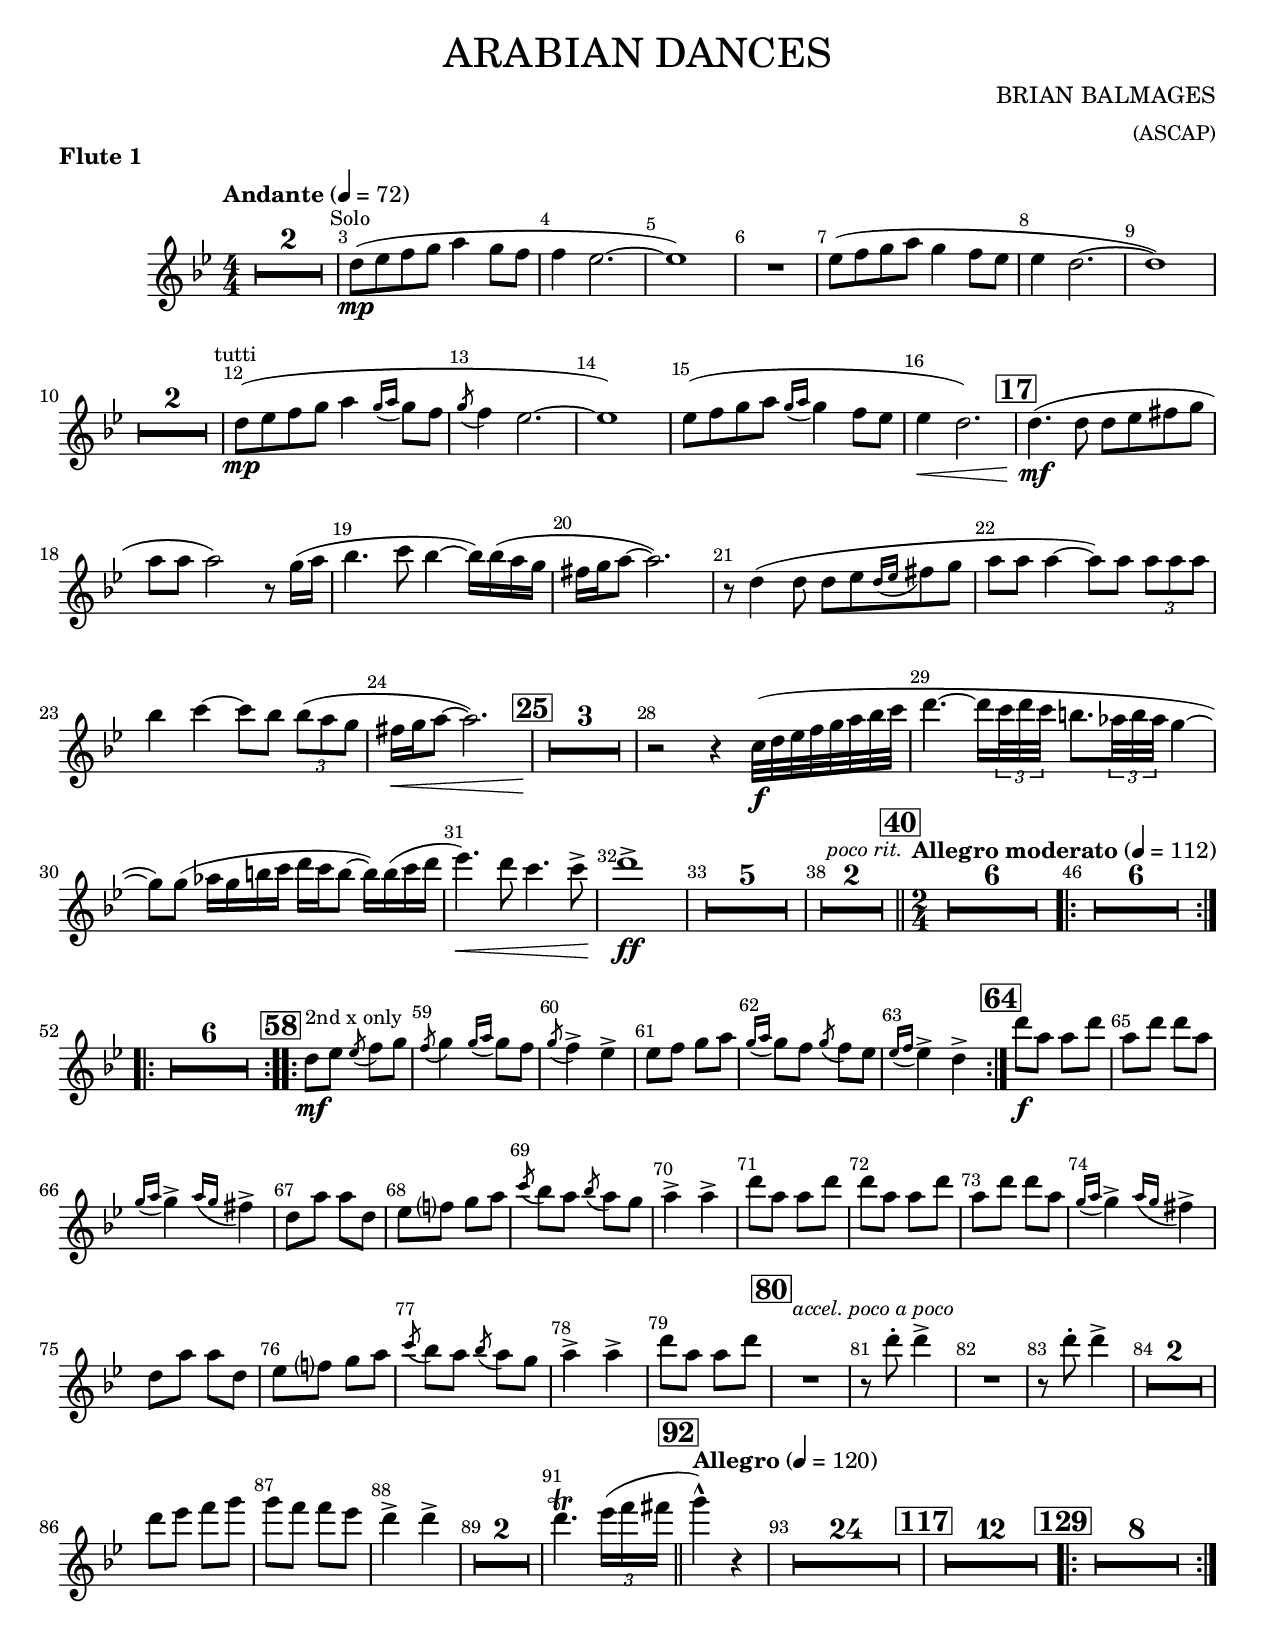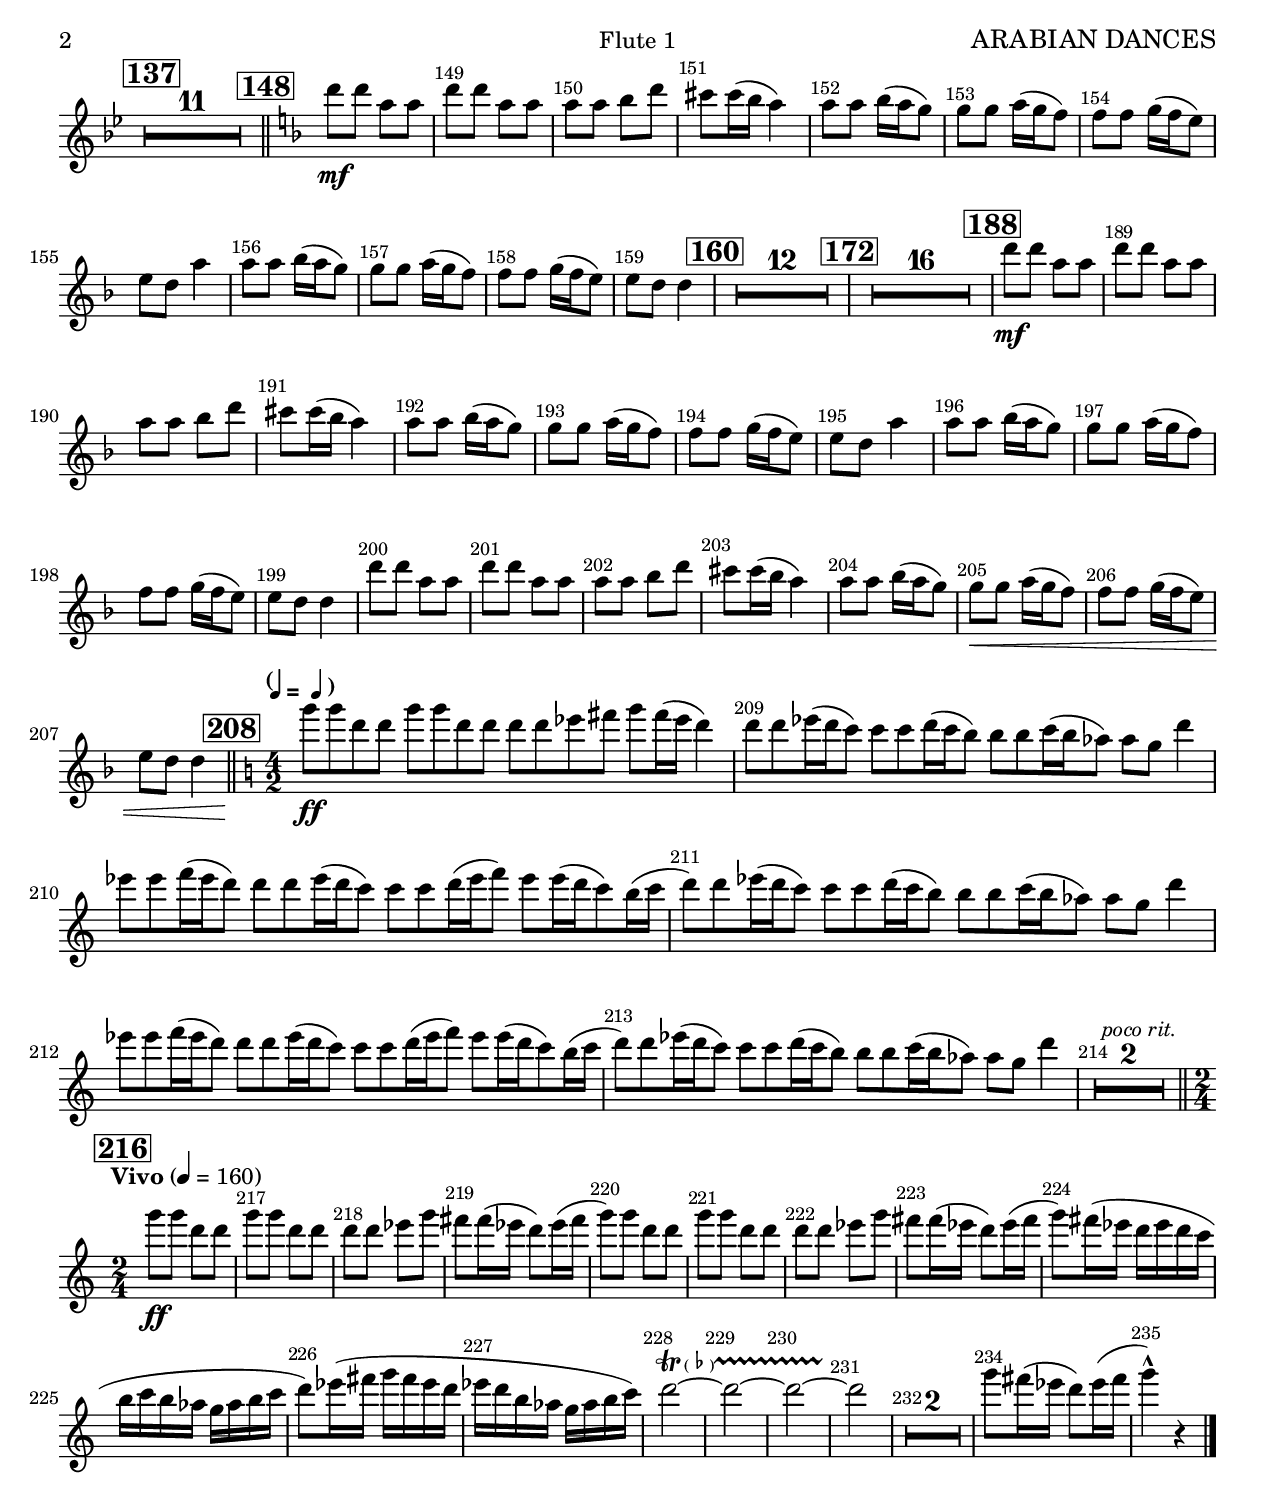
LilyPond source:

\version "2.18.2"
\language "english"

\version "2.18.2"
\language "english"

\version "2.18.2"
\language "english"

% Copied from http://lsr.di.unimi.it/LSR/Snippet?id=204

rhythmMarkStaffReduce = #-3
rhythmMarkLabelFontSize = #-2

rhythmMark = #(define-music-function (parser location originalRhythm newRhythm ) (ly:music? ly:music?)
  #{
    \tempo \markup {
      \line \general-align #Y #DOWN {
        \combine
        "("
        \score {
          \new Staff \with {
            fontSize = #rhythmMarkStaffReduce
            \override StaffSymbol.staff-space = #(magstep rhythmMarkStaffReduce)
            \override StaffSymbol.line-count = #0
            \override VerticalAxisGroup.Y-extent = #'(-0.85 . 4)
          } {
            \relative c'' { \stemUp $originalRhythm }
          }
          \layout {
            ragged-right = ##t
            indent = 0
            \context {
              \Staff
              \remove "Clef_engraver"
              \remove "Time_signature_engraver"
            }
          }
        }
        "="
        \score {
          \new Staff \with {
            fontSize = #rhythmMarkStaffReduce
            \override StaffSymbol.staff-space = #(magstep rhythmMarkStaffReduce)
            \override StaffSymbol.line-count = #0
            \override VerticalAxisGroup.Y-extent = #'(-0.85 . 4)
          } {
            \relative c'' { \stemUp $newRhythm }
          }
          \layout {
            ragged-right = ##t
            indent = 0
            \context {
              \Staff
              \remove "Clef_engraver"
              \remove "Time_signature_engraver"
            }
          }
        }
        ")"
      }
    }
  #})


\header {
  title = \markup { \normal-text \larger "ARABIAN DANCES" }
  composer = \markup \right-column {
    "BRIAN BALMAGES"
    \smaller "(ASCAP)"
  }
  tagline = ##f
}

\paper {
  #(set-paper-size "ansi a")
  oddHeaderMarkup = \markup \fill-line {
    \on-the-fly #print-page-number-check-first
    \fromproperty #'header:title
    \on-the-fly #print-page-number-check-first
    \fromproperty #'header:part
    \on-the-fly #print-page-number-check-first
    \fromproperty #'page:page-number-string
  }
  evenHeaderMarkup = \markup \fill-line {
    \on-the-fly #print-page-number-check-first
    \fromproperty #'page:page-number-string
    \on-the-fly #print-page-number-check-first
    \fromproperty #'header:part
    \fromproperty #'header:title
  }
}

rehearsalMark = {
  \once \override Score.BarNumber.break-visibility = ##(#f #f #f)
  \mark \default
}

quarterNote = { g4 }

scoreOutline = {
  \compressFullBarRests
  \override MultiMeasureRest.expand-limit = #1
  \set Score.markFormatter = #format-mark-box-barnumbers
  \override Score.BarNumber.break-visibility = #end-of-line-invisible
  \context Score \applyContext #(set-bar-number-visibility 1)
  \numericTimeSignature

  \time 4/4
  \key bf \major
  \tempo "Andante" 4 = 72
  s1*16

  %%% m. 17 %%%
  \rehearsalMark
  | s1*8

  %%% m. 25 %%%
  \rehearsalMark
  | s1*13

  % m. 38
  \tempo \markup { \normal-text \italic \smaller "poco rit." }
  | s1*2

  %%% m. 40 %%%
  \rehearsalMark
  \bar "||"
  \time 2/4
  \tempo "Allegro moderato" 4 = 112
  | s2*6

  % m. 46
  \repeat volta 2 {
  | s2*6
  }

  % m. 52
  \repeat volta 2 {
  | s2*6
  }

  %%% m. 58 %%%
  \rehearsalMark
  \repeat volta 2 {
  | s2*6
  }

  %%% m. 64 %%%
  \rehearsalMark
  | s2*16

  %%% m. 80 %%%
  \rehearsalMark
  \tempo \markup { \normal-text \italic \smaller "accel. poco a poco" }
  | s2*12

  %%% m. 92 %%%
  \rehearsalMark
  \bar "||"
  \tempo "Allegro" 4 = 120
  | s2*25

  %%% m. 117 %%%
  \rehearsalMark
  | s2*12

  %%% m. 129 %%%
  \rehearsalMark
  \repeat volta 2 {
  | s2*8
  }

  %%% m. 137 %%%
  \rehearsalMark
  | s2*11

  %%% m. 148 %%%
  \rehearsalMark
  \bar "||"
  \key f \major
  | s2*12

  %%% m. 160 %%%
  \rehearsalMark
  | s2*12

  %%% m. 172 %%%
  \rehearsalMark
  | s2*16

  %%% m. 188 %%%
  \rehearsalMark
  | s2*20

  %%% m. 208 %%%
  \rehearsalMark
  \bar "||"
  \time 4/2
  \rhythmMark \quarterNote \quarterNote
  \key c \major
  | s\breve*6

  % m. 214
  \tempo \markup { \normal-text \italic \smaller "poco rit." }
  | s\breve*2

  %%% m. 216 %%%
  \rehearsalMark
  \bar "||"
  \time 2/4
  \tempo "Vivo" 4 = 160
  | s2*20

  \bar "|."
}

\version "2.18.2"
\language "english"

% Modified from lilypond.1069038.n5.nabble.com/help-with-pitchedtrill-td13811.htm

flatTrill = {
  \once \override TrillSpanner #'bound-details #'left #'text = \markup {
    \musicglyph #"scripts.trill"
    \teeny "("
    \teeny \raise #0.625 \flat
    \teeny ")"
  }
}


\header {
  part = "Flute 1"
  piece = \markup { \bold $part }
}

partFluteOne = \relative c''' {
  R1*2
  |
  % m. 3
  d,8(\mp^\markup \center-align { \smaller "Solo" } ef8
  f8 g8
  a4
  g8 f8
  |
  % m. 4
  f4
  ef2.~


  |
  % m. 5
  ef1)



  |
  % m. 6
  R1*1



  |
  % m. 7
  ef8( f8
  g8 a8
  g4
  f8 ef8
  |
  % m. 8
  ef4
  d2.~


  |
  % m. 9
  d1)



  |
  % m. 10, 11
  R1*2
  |
  % m. 12
  d8(\mp^\markup \center-align { \smaller "tutti" } ef8
  f8 g8
  a4
  \appoggiatura { g16 a16 } g8 f8
  |
  % m. 13
  \acciaccatura g8 f4
  ef2.~


  |
  % m. 14
  ef1)



  |
  % m. 15
  ef8( f8
  g8 a8
  \appoggiatura { g16 a16 } g4
  f8 ef8
  |
  % m. 16
  ef4\<
  d2.)


  |
  % m. 17
  d4.(\mf
    d8
  d8 ef8
  fs8 g8
  |
  % m. 18
  a8 a8
  a2)

  r8 g16( a16
  |
  % m. 19
  bf4.
    c8
  bf4~
  bf16) bf16( a16 g16
  |
  % m. 20
  fs16 g16 a8~
  a2.)


  |
  % m. 21
  r8 d,4(
    d8
  d8[ ef8
  \appoggiatura { d16 ef16 }
  fs8 g8]
  |
  % m. 22
  a8 a8
  a4~
  a8) a8
  \tuplet 3/2 { a8 a8 a8 }
  |
  % m. 23
  bf4
  c4~
  c8 bf8
  \tuplet 3/2 { bf8( a8 g8 }
  |
  % m. 24
  fs16\< g16 a8~
  a2.)


  |
  % m. 25, 26, 27
  R1*3\!
  |
  % m. 28
  r2

  r4
  c,32(\f d32 ef32 f32 g32 a32 bf32 c32
  |
  % m. 29
  d4.~
    d16 \tuplet 3/2 { c32 d32 c32 }
  b8. \tuplet 3/2 { af32 b32 af32 }
  g4~
  |
  % m. 30
  g8) g8(
  af16 g16 b16 c16
  d16 c16 b8~
  b16) b16( c16 d16
  |
  % m. 31
  ef4.)\<
    d8
  c4.
    c8->
  |
  % m. 32
  d1->\ff



  |
  % m. 33, 34, 35, 36, 37, 38, 39
  R1*7
  |
  % m. 40, 41, 42, 43, 44, 45, 46, 47, 48, 49, 50, 51, 52, 53, 54, 55
  % m. 56, 57
  R2*18
  |
  % m. 58
  d,8\mf^\markup { \smaller "2nd x only" } ef8
  \acciaccatura ef8 f8 g8
  |
  % m. 59
  \acciaccatura f8 g4
  \appoggiatura { g16 a16 } g8 f8
  |
  % m. 60
  \acciaccatura g8 f4->
  ef4->
  |
  % m. 61
  ef8 f8
  g8 a8
  |
  % m. 62
  \appoggiatura { g16 a16 } g8 f8
  \acciaccatura g8 f8 ef8
  |
  % m. 63
  \appoggiatura { ef16 f16 } ef4->
  d4->
  |
  % m. 64
  d'8\f a8
  a8 d8
  |
  % m. 65
  a8 d8
  d8 a8
  |
  % m. 66
  \appoggiatura { g16 a16 } g4->
  \appoggiatura { a16 g16 } fs4->
  |
  % m. 67
  d8 a'8
  a8 d,8
  |
  % m. 68
  ef8 f?8
  g8 a8
  |
  % m. 69
  \acciaccatura c8 bf8 a8
  \acciaccatura bf8 a8 g8
  |
  % m. 70
  a4->
  a4->
  |
  % m. 71
  d8 a8
  a8 d8
  |
  % m. 72
  d8 a8
  a8 d8
  |
  % m. 73
  a8 d8
  d8 a8
  |
  % m. 74
  \appoggiatura { g16 a16 } g4->
  \appoggiatura { a16 g16 } fs4->
  |
  % m. 75
  d8 a'8
  a8 d,8
  |
  % m. 76
  ef8 f?8
  g8 a8
  |
  % m. 77
  \acciaccatura c8 bf8 a8
  \acciaccatura bf8 a8 g8
  |
  % m. 78
  a4->
  a4->
  |
  % m. 79
  d8 a8
  a8 d8
  |
  % m. 80
  R2*1

  |
  % m. 81
  r8 d8-.
  d4->
  |
  % m. 82
  R2*1

  |
  % m. 83
  r8 d8-.
  d4->
  |
  % m. 84, 85
  R2*2
  |
  % m. 86
  d8 ef8
  f8 g8
  |
  % m. 87
  g8 f8
  f8 ef8
  |
  % m. 88
  d4->
  d4->
  |
  % m. 89, 90
  R2*2
  |
  % m. 91
  d4.\trill
    \tuplet 3/2 { ef16( f16 fs16 }
  |
  % m. 92
  g4-^)
  r4
  |
  % m. 93, 94, 95, 96, 97, 98, 99, 100, 101, 102, 103, 104, 105, 106
  % m. 107, 108, 109, 110, 111, 112, 113, 114, 115, 116, 117, 118, 119
  % m. 120, 121, 122, 123, 124, 125, 126, 127, 128, 129, 130, 131, 132
  % m. 133, 134, 135, 136
  R2*44\pageBreak
  |
  % m. 137, 138, 139, 140, 141, 142, 143, 144, 145, 146, 147
  R2*11
  |
  % m. 148
  d8\mf d8
  a8 a8
  |
  % m. 149
  d8 d8
  a8 a8
  |
  % m. 150
  a8 a8
  bf8 d8
  |
  % m. 151
  cs8 cs16( bf16
  a4)
  |
  % m. 152
  a8 a8
  bf16( a16 g8)
  |
  % m. 153
  g8 g8
  a16( g16 f8)
  |
  % m. 154
  f8 f8
  g16( f16 e8)
  |
  % m. 155
  e8 d8
  a'4
  |
  % m. 156
  a8 a8
  bf16( a16 g8)
  |
  % m. 157
  g8 g8
  a16( g16 f8)
  |
  % m. 158
  f8 f8
  g16( f16 e8)
  |
  % m. 159
  e8 d8
  d4
  |
  % m. 160, 161, 162, 163, 164, 165, 166, 167, 168, 169, 170, 171, 172
  % m. 173, 174, 175, 176, 177, 178, 179, 180, 181, 182, 183, 184, 185
  % m. 186, 187
  R2*28
  |
  % m. 188
  d'8\mf d8
  a8 a8
  |
  % m. 189
  d8 d8
  a8 a8
  |
  % m. 190
  a8 a8
  bf8 d8
  |
  % m. 191
  cs8 cs16( bf16
  a4)
  |
  % m. 192
  a8 a8
  bf16( a16 g8)
  |
  % m. 193
  g8 g8
  a16( g16 f8)
  |
  % m. 194
  f8 f8
  g16( f16 e8)
  |
  % m. 195
  e8 d8
  a'4
  |
  % m. 196
  a8 a8
  bf16( a16 g8)
  |
  % m. 197
  g8 g8
  a16( g16 f8)
  |
  % m. 198
  f8 f8
  g16( f16 e8)
  |
  % m. 199
  e8 d8
  d4
  |
  % m. 200
  d'8 d8
  a8 a8
  |
  % m. 201
  d8 d8
  a8 a8
  |
  % m. 202
  a8 a8
  bf8 d8
  |
  % m. 203
  cs8 cs16( bf16
  a4)
  |
  % m. 204
  a8 a8
  bf16( a16 g8)
  |
  % m. 205
  g8\< g8
  a16( g16 f8)
  |
  % m. 206
  f8 f8
  g16( f16 e8)
  |
  % m. 207
  e8 d8
  d4
  |
  % m. 208
  g'8\ff g8
  d8 d8
  g8 g8
  d8 d8
  d8 d8
  ef8 fs8
  g8 fs16( ef16
  d4)
  |
  % m. 209
  d8[ d8
  ef16( d16 c8)]
  c8[ c8
  d16( c16 b8)]
  b8[ b8
  c16( b16 af8)]
  af8 g8
  d'4
  |
  % m. 210
  ef8[ ef8
  f16( ef16 d8)]
  d8[ d8
  ef16( d16 c8)]
  c8[ c8
  d16( ef16 f8)]
  ef8[ ef16( d16
  c8) b16( c16]
  |
  % m. 211
  d8)[ d8
  ef16( d16 c8)]
  c8[ c8
  d16( c16 b8)]
  b8[ b8
  c16( b16 af8)]
  af8 g8
  d'4
  |
  % m. 212
  ef8[ ef8
  f16( ef16 d8)]
  d8[ d8
  ef16( d16 c8)]
  c8[ c8
  d16( ef16 f8)]
  ef8[ ef16( d16
  c8) b16( c16]
  |
  % m. 213
  d8)[ d8
  ef16( d16 c8)]
  c8[ c8
  d16( c16 b8)]
  b8[ b8
  c16( b16 af8)]
  af8 g8
  d'4
  |
  % m. 214, 215
  R\breve*2
  |
  % m. 216
  g8\ff g8
  d8 d8
  |
  % m. 217
  g8 g8
  d8 d8
  |
  % m. 218
  d8 d8
  ef8 g8
  |
  % m. 219
  fs8 fs16( ef16
  d8) ef16( fs16
  |
  % m. 220
  g8) g8
  d8 d8
  |
  % m. 221
  g8 g8
  d8 d8
  |
  % m. 222
  d8 d8
  ef8 g8
  |
  % m. 223
  fs8 fs16( ef16
  d8) ef16( fs16
  |
  % m. 224
  g8) fs16( ef16
  d16 ef16 d16 c16
  |
  % m. 225
  b16 c16 b16 af16
  g16 af16 b16 c16
  |
  % m. 226
  d8) ef16( fs16
  g16 fs16 ef16 d16
  |
  % m. 227
  ef16 d16 b16 af16
  g16 af16 b16 c16)
  |
  % m. 228
  \flatTrill d2~\startTrillSpan

  |
  % m. 229
  d2~

  |
  % m. 230
  d2~

  |
  % m. 231
  d2\stopTrillSpan

  |
  % m. 232, 233
  R2*2
  |
  % m. 234
  g8 fs16( ef16
  d8) ef16( fs16
  |
  % m. 235
  g4-^)
  r4
}

\new Voice {
  << \scoreOutline \partFluteOne >>
}
